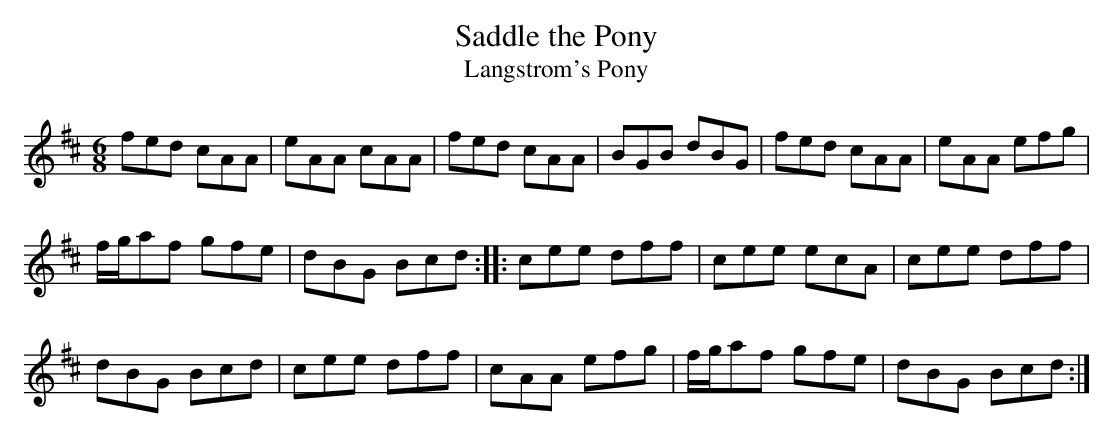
X:1
T:Saddle the Pony
T:Langstrom's Pony
M:6/8
L:1/8
K:A mixolydian
fed cAA|eAA cAA|fed cAA|BGB dBG|fed cAA|eAA efg|
f/g/af gfe|dBG Bcd::cee dff|cee ecA|cee dff|
dBG Bcd|cee dff|cAA efg|f/g/af gfe|dBG Bcd:|]
